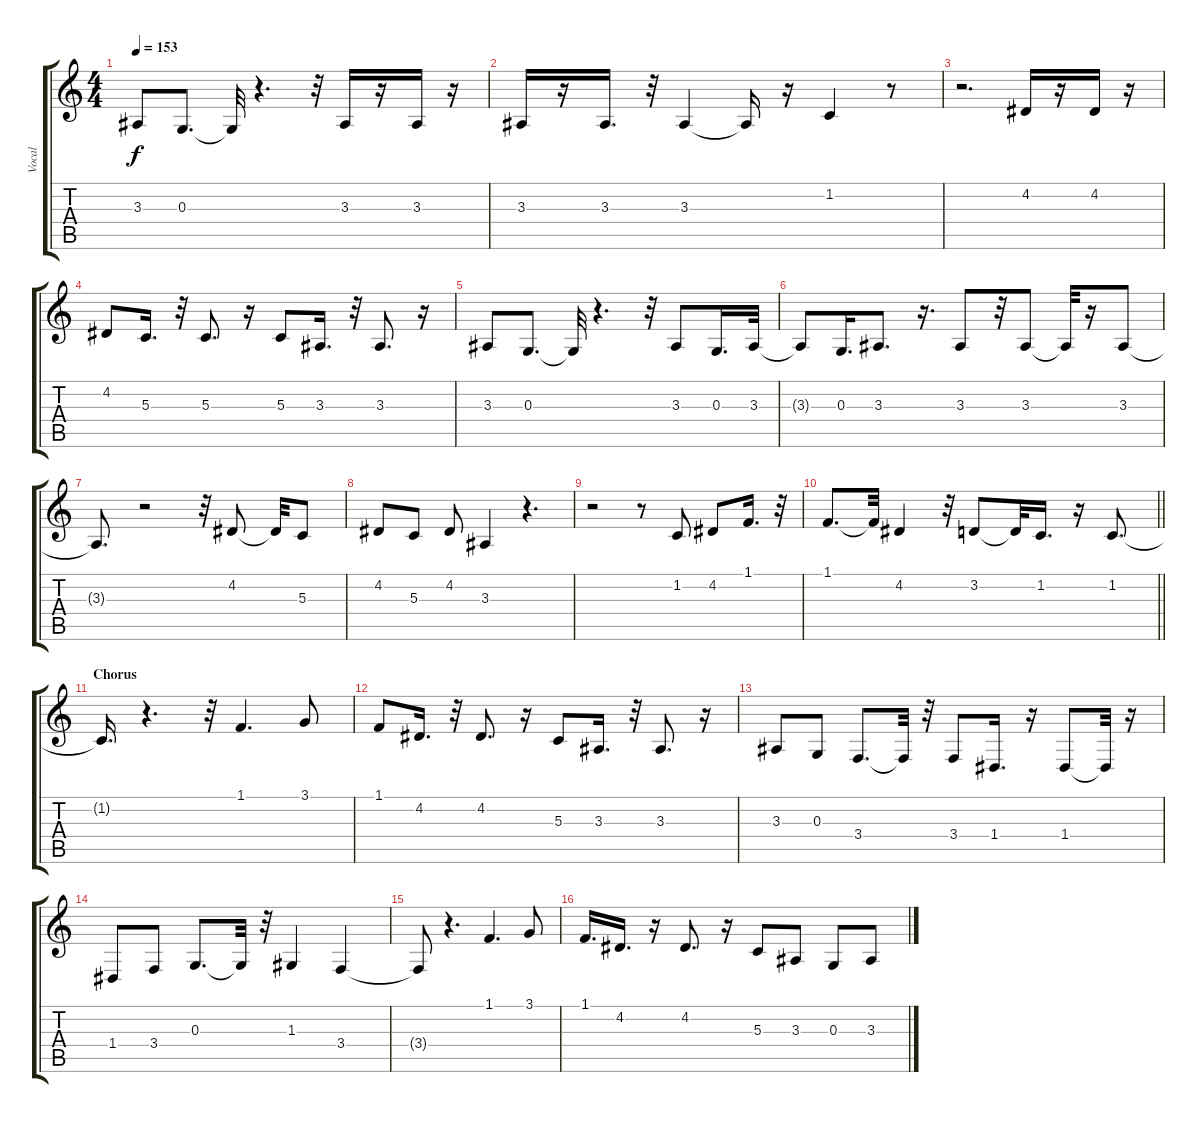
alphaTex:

\track ("Vocal" "Vocal") {instrument altosax}
\staff {score tabs}
\tuning (E4 B3 G3 D3 A2 E2) {hide}
\ts (4 4)
\tempo 153
\clef g2
\ks c
3.3.8{dy f} 0.3.8{d} 0.3{t}.32 r.4{d} r.32 3.3.16 r.16 3.3.16 r.16 |
3.3.16 r.16 3.3.16{d} r.32 3.3.4 3.3{t}.16 r.16 1.2.4 r.8 |
r.2{d} 4.2.16 r.16 4.2.16 r.16 |
4.2.8 5.3.16{d} r.32 5.3.8{d} r.16 5.3.8 3.3.16{d} r.32 3.3.8{d} r.16 |
3.3.8 0.3.8{d} 0.3{t}.32 r.4{d} r.32 3.3.8 0.3.16{d} 3.3.32 |
3.3{t}.8 0.3.16{d} 3.3.8{d} r.16{d} 3.3.8 r.32 3.3.8 3.3{t}.32 r.16 3.3.8 |
3.3{t}.8{d} r.2 r.32 4.2.8 4.2{t}.32 5.3.8 |
4.2.8 5.3.8 4.2.8 3.3.4 r.4{d} |
r.2 r.8 1.2.8 4.2.8 1.1.16{d} r.32 |
\barLineRight lightlight
1.1.8{d} 1.1{t}.32 4.2.4 r.32 3.2.8 3.2{t}.32 1.2.16{d} r.16 1.2.8{d} |
\section ("" "Chorus")
1.2{t}.16{d} r.4{d} r.32 1.1.4{d} 3.1.8 |
1.1.8 4.2.16{d} r.32 4.2.8{d} r.16 5.3.8 3.3.16{d} r.32 3.3.8{d} r.16 |
3.3.8 0.3.8 3.4.8{d} 3.4{t}.32 r.32 3.4.8 1.4.16{d} r.16 1.4.8 1.4{t}.32 r.16 |
1.4.8 3.4.8 0.3.8{d} 0.3{t}.32 r.32 1.3.4 3.4.4 |
3.4{t}.8 r.4{d} 1.1.4{d} 3.1.8 |
1.1.16{d} 4.2.16{d} r.16 4.2.8{d} r.16 5.3.8 3.3.8 0.3.8 3.3.8
